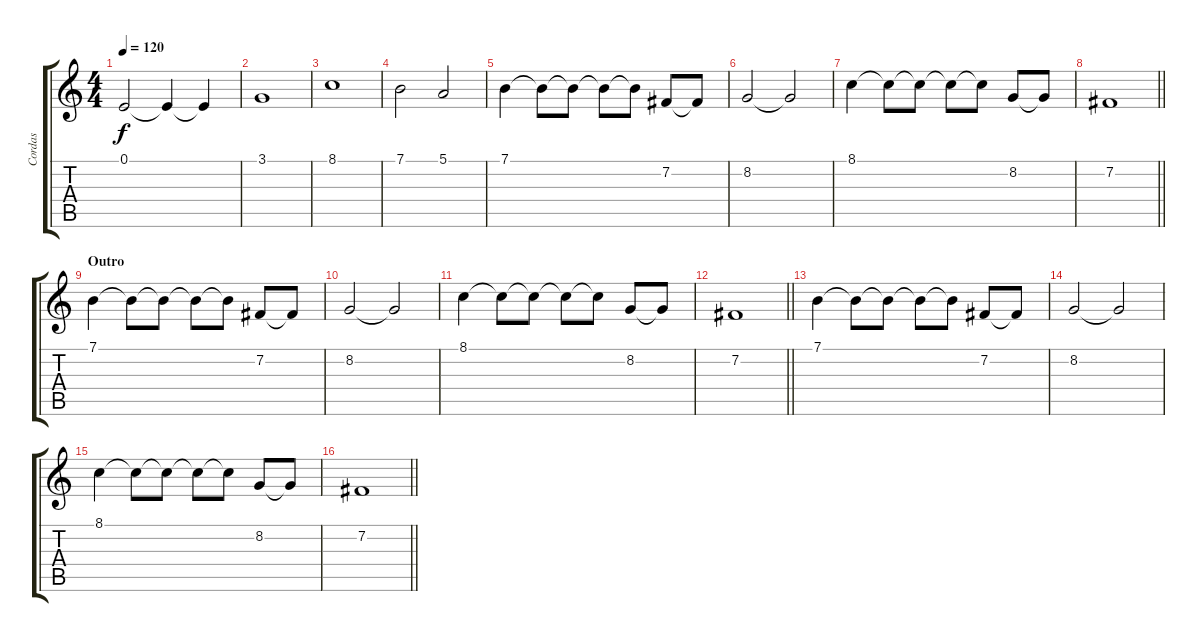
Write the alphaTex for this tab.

\track ("Cordas" "Cordas") {instrument stringensemble2}
\staff {score tabs}
\tuning (E4 B3 G3 D3 A2 E2) {hide}
\ts (4 4)
\tempo 120
\clef g2
\ks c
0.1.2{dy f} 0.1{t}.4 0.1{t}.4 |
3.1.1 |
8.1.1 |
7.1.2 5.1.2 |
7.1.4 7.1{t}.8 7.1{t}.8 7.1{t}.8 7.1{t}.8 7.2.8 7.2{t}.8 |
8.2.2 8.2{t}.2 |
8.1.4 8.1{t}.8 8.1{t}.8 8.1{t}.8 8.1{t}.8 8.2.8 8.2{t}.8 |
\barLineRight lightlight
7.2.1 |
\section ("" "Outro")
7.1.4 7.1{t}.8 7.1{t}.8 7.1{t}.8 7.1{t}.8 7.2.8 7.2{t}.8 |
8.2.2 8.2{t}.2 |
8.1.4 8.1{t}.8 8.1{t}.8 8.1{t}.8 8.1{t}.8 8.2.8 8.2{t}.8 |
\barLineRight lightlight
7.2.1 |
7.1.4 7.1{t}.8 7.1{t}.8 7.1{t}.8 7.1{t}.8 7.2.8 7.2{t}.8 |
8.2.2 8.2{t}.2 |
8.1.4 8.1{t}.8 8.1{t}.8 8.1{t}.8 8.1{t}.8 8.2.8 8.2{t}.8 |
\barLineRight lightlight
7.2.1
